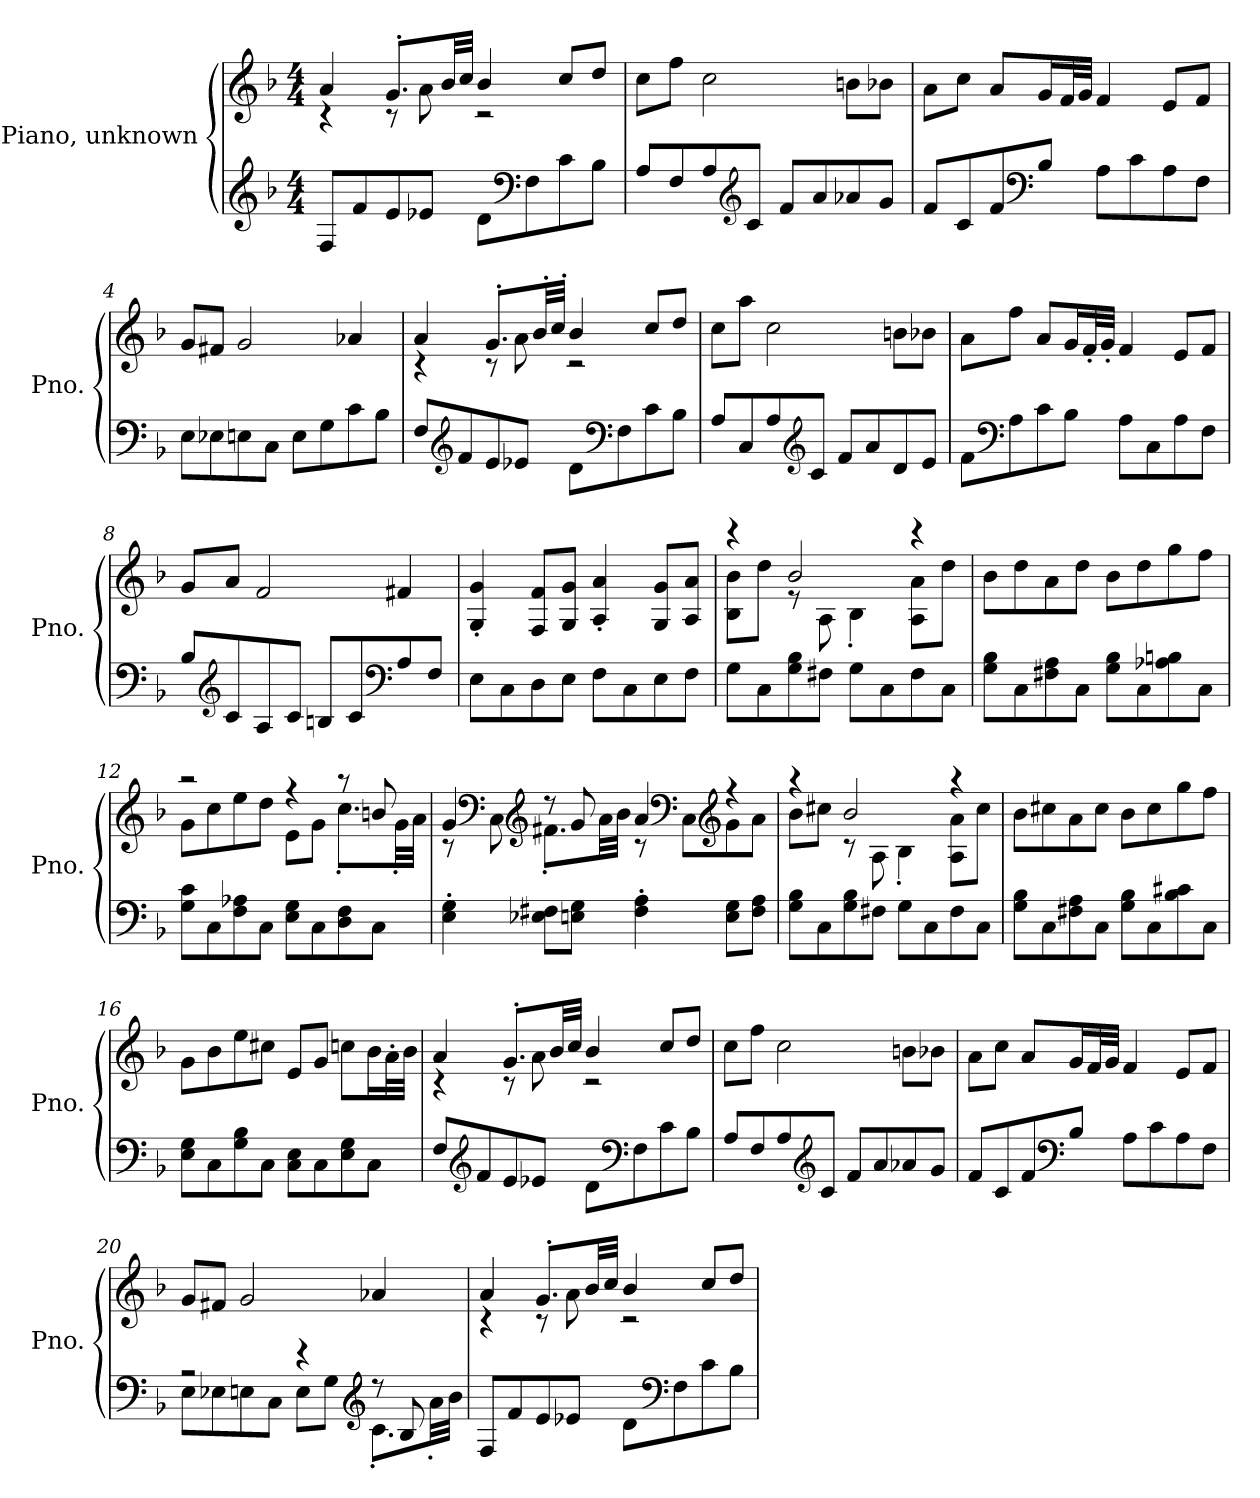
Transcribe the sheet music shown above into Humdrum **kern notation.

**kern	**kern
*part1	*part1
*staff2	*staff1
*I"Piano, unknown	*
*I'Pno.	*
*clefG2	*clefG2
*k[b-]	*k[b-]
*M4/4	*M4/4
*MM120	*MM120
=1	=1
*	*^
8F/L	4a/	4r
8f/	.	.
8e/	8.g'/L	8r
8e-X/J	.	8a\
.	32b-/LL	.
.	32cc/JJJ	.
8d\L	4b-/	2r
*clefF4	*	*
8F\	.	.
8c\	8cc/L	.
8B-\J	8dd/J	.
*	*v	*v
=2	=2
8A/L	8cc\L
8F/	8ff\J
8A/	2cc\
*clefG2	*
8c/J	.
8f/L	.
8a/	.
8a-X/	8bn\L
8g/J	8b-X\J
=3	=3
8f/L	8a\L
8c/	8cc\J
8f/	8a/L
*clefF4	*
8B-/J	16g/L
.	32f/L
.	32g/JJJ
8A\L	4f/
8c\	.
8A\	8e/L
8F\J	8f/J
!!LO:LB:g=z
=4	=4
8E\L	8g/L
8E-X\	8f#X/J
8En\	2g/
8C\J	.
8E\L	.
8G\	.
8c\	4a-X/
8B-\J	.
=5	=5
*	*^
8F/L	4a/	4r
*clefG2	*	*
8f/	.	.
8e/	8.g'/L	8r
8e-X/J	.	8a\
.	32b-'/LL	.
.	32cc'/JJJ	.
8d\L	4b-/	2r
*clefF4	*	*
8F\	.	.
8c\	8cc/L	.
8B-\J	8dd/J	.
*	*v	*v
=6	=6
8A/L	8cc\L
8C/	8aa\J
8A/	2cc\
*clefG2	*
8c/J	.
8f/L	.
8a/	.
8d/	8bn\L
8e/J	8b-X\J
!!LO:LB:g=z
=7	=7
8f\L	8a\L
*clefF4	*
8A\	8ff\J
8c\	8a/L
8B-\J	16g/L
.	32f'/L
.	32g'/JJJ
8A\L	4f/
8C\	.
8A\	8e/L
8F\J	8f/J
=8	=8
8B-/L	8g/L
*clefG2	*
8c/	8a/J
8A/	2f/
8c/J	.
8Bn/L	.
8c/	.
*clefF4	*
8A/	4f#X/
8F/J	.
=9	=9
8E\L	4G/' 4g/'
8C\	.
8D\	8F/ 8f/L
8E\J	8G/ 8g/J
8F\L	4A/' 4a/'
8C\	.
8E\	8G/ 8g/L
8F\J	8A/ 8a/J
=10	=10
*	*^
8G\L	4r	8B-\ 8b-\L
8C\	.	8dd\J
8G\ 8B-\	2b-/	8r
8F#X\J	.	8A\
8G\L	.	4B-'\
8C\	.	.
8F#\	4r	8A\ 8a\L
8C\J	.	8dd\J
*	*v	*v
!!LO:LB:g=z
=11	=11
8G\ 8B-\L	8b-\L
8C\	8dd\
8F#X\ 8A\	8a\
8C\J	8dd\J
8G\ 8B-\L	8b-\L
8C\	8dd\
8A-X\ 8Bn\	8gg\
8C\J	8ff\J
=12	=12
*	*^
8G\ 8c\L	2r	8g\L
8C\	.	8cc\
8F\ 8A-X\	.	8ee\
8C\J	.	8dd\J
8E\ 8G\L	4r	8e\L
8C\	.	8g\J
8D\ 8F\	8r	8.cc'\L
8C\J	8bn/	.
.	.	32g'\LL
.	.	32a\JJJ
=13	=13	=13
4E\' 4G\'	4g/	8r
*	*clefF4	*
.	.	8C\
*	*clefG2	*
8E-X\ 8F#X\L	8r	8.f#X'\L
8En\ 8G\J	8g/	.
.	.	32a\LL
.	.	32b-\JJJ
4F#\' 4A\'	4a/	8r
*	*clefF4	*
.	.	8C\L
*	*clefG2	*
8E\ 8G\L	4r	8g\
8F#\ 8A\J	.	8a\J
!!LO:LB:g=z	!!
=14	=14	=14
8G\ 8B-\L	4r	8b-\L
8C\	.	8cc#X\J
8G\ 8B-\	2b-/	8r
8F#X\J	.	8A\
8G\L	.	4B-'\
8C\	.	.
8F#\	4r	8A\ 8a\L
8C\J	.	8cc#\J
*	*v	*v
=15	=15
8G\ 8B-\L	8b-\L
8C\	8cc#X\
8F#X\ 8A\	8a\
8C\J	8cc#\J
8G\ 8B-\L	8b-\L
8C\	8cc#\
8B-\ 8c#X\	8gg\
8C\J	8ff\J
=16	=16
8E\ 8G\L	8g\L
8C\	8b-\
8G\ 8B-\	8ee\
8C\J	8cc#X\J
8C\ 8E\L	8e/L
8C\	8g/J
8E\ 8G\	8ccn\L
8C\J	16b-\L
.	32a'\L
.	32b-\JJJ
!!LO:LB:g=z
=17	=17
*	*^
8F/L	4a/	4r
*clefG2	*	*
8f/	.	.
8e/	8.g'/L	8r
8e-X/J	.	8a\
.	32b-/LL	.
.	32cc/JJJ	.
8d\L	4b-/	2r
*clefF4	*	*
8F\	.	.
8c\	8cc/L	.
8B-\J	8dd/J	.
*	*v	*v
=18	=18
8A/L	8cc\L
8F/	8ff\J
8A/	2cc\
*clefG2	*
8c/J	.
8f/L	.
8a/	.
8a-X/	8bn\L
8g/J	8b-X\J
=19	=19
8f/L	8a\L
8c/	8cc\J
8f/	8a/L
*clefF4	*
8B-/J	16g/L
.	32f/L
.	32g/JJJ
8A\L	4f/
8c\	.
8A\	8e/L
8F\J	8f/J
!!LO:PB:g=z
=20	=20
*^	*
2r	8E\L	8g/L
.	8E-X\	8f#X/J
.	8En\	2g/
.	8C\J	.
4r	8E\L	.
.	8G\J	.
*clefG2	*	*
8r	8.c'\L	4a-X/
8B-/	.	.
.	32a'\LL	.
.	32b-\JJJ	.
*v	*v	*
=21	=21
*	*^
8F/L	4a/	4r
8f/	.	.
8e/	8.g'/L	8r
8e-X/J	.	8a\
.	32b-/LL	.
.	32cc/JJJ	.
8d\L	4b-/	2r
*clefF4	*	*
8F\	.	.
8c\	8cc/L	.
8B-\J	8dd/J	.
*	*v	*v
=	=
*-	*-
